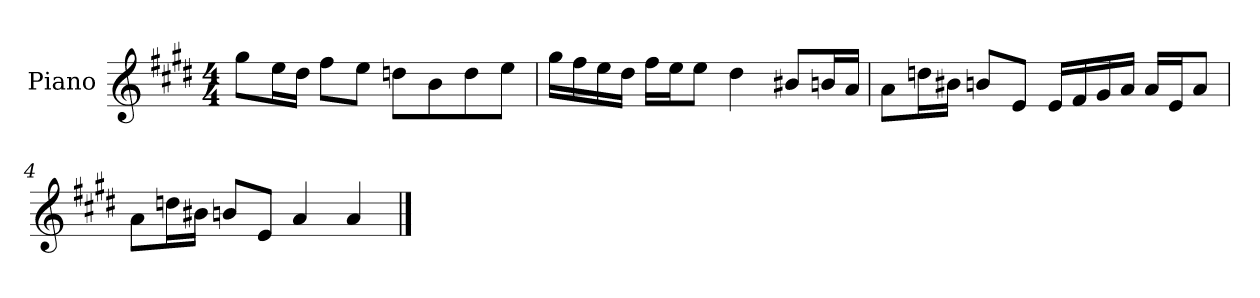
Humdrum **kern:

**kern
*part1
*staff1
*I"Piano
*I'P-no
*clefG2
*k[f#c#g#d#]
*M4/4
*MM90
=1
8gg#\L
16ee\L
16dd#\JJ
8ff#\L
8ee\J
8ddn\L
8b\
8dd\
8ee\J
=2
16gg#\LL
16ff#\
16ee\
16dd#\JJ
16ff#\LL
16ee\J
8ee\J
4dd#\
8b#X/L
16bn/L
16a/JJ
=3
8a\L
16ddn\L
16b#X\JJ
8bn/L
8e/J
16e/LL
16f#/
16g#/
16a/JJ
16a/LL
16e/J
8a/J
!!LO:LB:g=z
=4
8a\L
16ddn\L
16b#X\JJ
8bn/L
8e/J
4a/
4a/
==
*-
